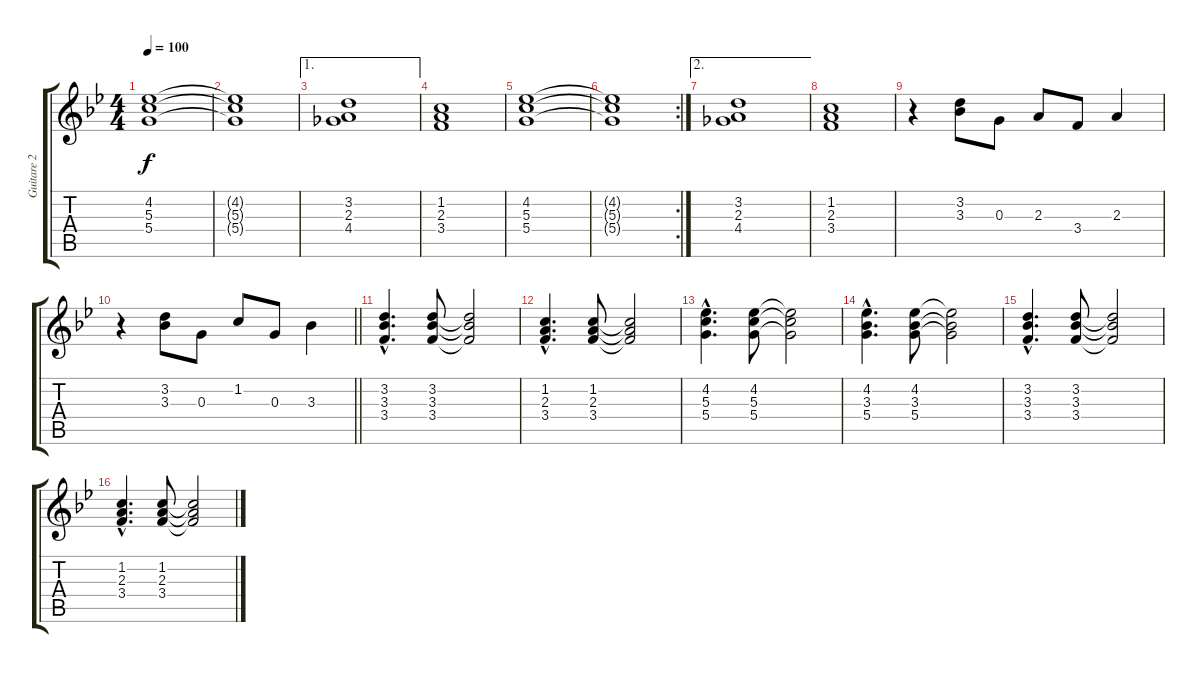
\track ("Guitare 2" "Guitare 2") {instrument acousticguitarnylon}
\staff {score tabs}
\tuning (E4 B3 G3 D3 A2 E2) {hide}
\ts (4 4)
\tempo 100
\clef g2
\ks bb
(4.2 5.3 5.4).1{dy f} |
(4.2{t} 5.3{t} 5.4{t}).1 |
\ae 1
(3.2 2.3 4.4).1 |
(1.2 2.3 3.4).1 |
(4.2 5.3 5.4).1 |
\rc 2
(4.2{t} 5.3{t} 5.4{t}).1 |
\ae 2
(3.2 2.3 4.4).1 |
(1.2 2.3 3.4).1 |
r.4 (3.2 3.3).8 0.3.8 2.3.8 3.4.8 2.3.4 |
\barLineRight lightlight
r.4 (3.2 3.3).8 0.3.8 1.2.8 0.3.8 3.3.4 |
(3.2{hac} 3.3{hac} 3.4{hac}).4{d} (3.2 3.3 3.4).8 (3.2{t} 3.3{t} 3.4{t}).2 |
(1.2{hac} 2.3{hac} 3.4{hac}).4{d} (1.2 2.3 3.4).8 (1.2{t} 2.3{t} 3.4{t}).2 |
(4.2{hac} 5.3{hac} 5.4{hac}).4{d} (4.2 5.3 5.4).8 (4.2{t} 5.3{t} 5.4{t}).2 |
(4.2{hac} 3.3{hac} 5.4{hac}).4{d} (4.2 3.3 5.4).8 (4.2{t} 3.3{t} 5.4{t}).2 |
(3.2{hac} 3.3{hac} 3.4{hac}).4{d} (3.2 3.3 3.4).8 (3.2{t} 3.3{t} 3.4{t}).2 |
(1.2{hac} 2.3{hac} 3.4{hac}).4{d} (1.2 2.3 3.4).8 (1.2{t} 2.3{t} 3.4{t}).2
